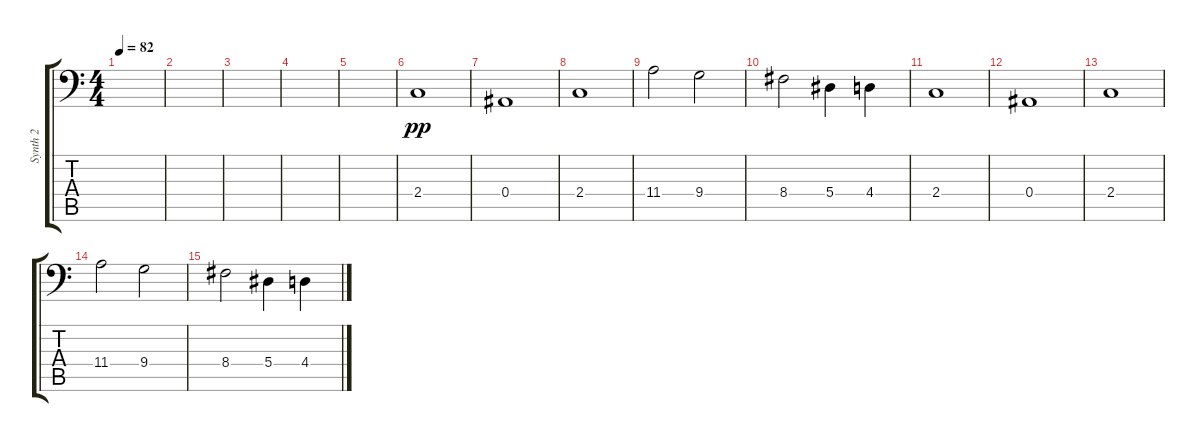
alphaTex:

\track ("Synth 2" "Synth 2") {instrument stringensemble2}
\staff {score tabs}
\tuning (C4 G3 Eb3 Bb2 F2 Bb1) {hide}
\ts (4 4)
\tempo 82
\clef f4
\ks c
|
|
|
|
|
2.4.1{dy pp} |
0.4.1 |
2.4.1 |
11.4.2 9.4.2 |
8.4.2 5.4.4 4.4.4 |
2.4.1 |
0.4.1 |
2.4.1 |
11.4.2 9.4.2 |
8.4.2 5.4.4 4.4.4
